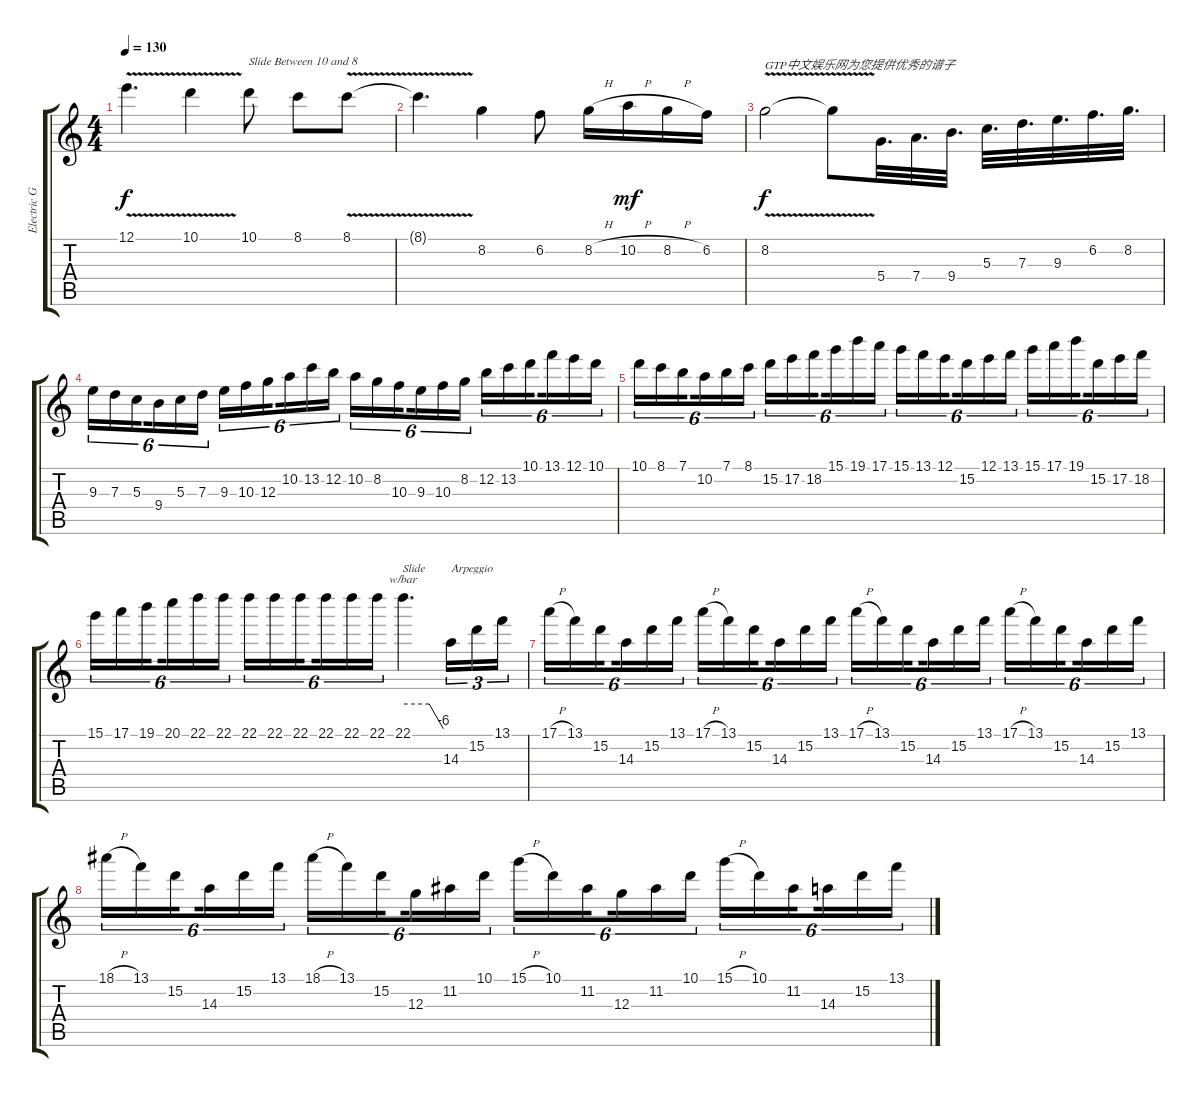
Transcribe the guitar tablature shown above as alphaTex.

\track ("Electric Guitar" "Electric G") {instrument distortionguitar}
\staff {score tabs}
\tuning (E4 B3 G3 D3 A2 E2) {hide}
\ts (4 4)
\tempo 130
\clef g2
\ks c
12.1{v}.4{d dy f} 10.1{v}.4 10.1.8{txt "Slide Between 10 and 8"} 8.1.8 8.1{v}.8 |
8.1{t}.4{d} 8.2.4 6.2.8 8.2{h}.16 10.2{h}.16{dy mf} 8.2{h}.16 6.2.16 |
8.2{v}.2{txt "GTP中文娱乐网为您提供优秀的谱子" dy f} 8.2{t}.8 5.4.32{d} 7.4.32{d} 9.4.32{d} 5.3.32{d} 7.3.32{d} 9.3.32{d} 6.2.32{d} 8.2.32{d} |
9.3.16{tu (6 4)} 7.3.16{tu (6 4)} 5.3.16{tu (6 4) beam splitsecondary} 9.4.16{tu (6 4)} 5.3.16{tu (6 4)} 7.3.16{tu (6 4)} 9.3.16{tu (6 4)} 10.3.16{tu (6 4)} 12.3.16{tu (6 4) beam splitsecondary} 10.2.16{tu (6 4)} 13.2.16{tu (6 4)} 12.2.16{tu (6 4)} 10.2.16{tu (6 4)} 8.2.16{tu (6 4)} 10.3.16{tu (6 4) beam splitsecondary} 9.3.16{tu (6 4)} 10.3.16{tu (6 4)} 8.2.16{tu (6 4)} 12.2.16{tu (6 4)} 13.2.16{tu (6 4)} 10.1.16{tu (6 4) beam splitsecondary} 13.1.16{tu (6 4)} 12.1.16{tu (6 4)} 10.1.16{tu (6 4)} |
10.1.16{tu (6 4)} 8.1.16{tu (6 4)} 7.1.16{tu (6 4) beam splitsecondary} 10.2.16{tu (6 4)} 7.1.16{tu (6 4)} 8.1.16{tu (6 4)} 15.2.16{tu (6 4)} 17.2.16{tu (6 4)} 18.2.16{tu (6 4) beam splitsecondary} 15.1.16{tu (6 4)} 19.1.16{tu (6 4)} 17.1.16{tu (6 4)} 15.1.16{tu (6 4)} 13.1.16{tu (6 4)} 12.1.16{tu (6 4) beam splitsecondary} 15.2.16{tu (6 4)} 12.1.16{tu (6 4)} 13.1.16{tu (6 4)} 15.1.16{tu (6 4)} 17.1.16{tu (6 4)} 19.1.16{tu (6 4) beam splitsecondary} 15.2.16{tu (6 4)} 17.2.16{tu (6 4)} 18.2.16{tu (6 4)} |
15.1.16{tu (6 4)} 17.1.16{tu (6 4)} 19.1.16{tu (6 4) beam splitsecondary} 20.1.16{tu (6 4)} 22.1.16{tu (6 4)} 22.1.16{tu (6 4)} 22.1.16{tu (6 4)} 22.1.16{tu (6 4)} 22.1.16{tu (6 4) beam splitsecondary} 22.1.16{tu (6 4)} 22.1.16{tu (6 4)} 22.1.16{tu (6 4)} 22.1.4{d tbe (custom default 0 0 39 0 60 -24) txt "Slide"} 14.3.16{tu (3 2) txt "Arpeggio"} 15.2.16{tu (3 2)} 13.1.16{tu (3 2)} |
17.1{h}.16{tu (6 4)} 13.1.16{tu (6 4)} 15.2.16{tu (6 4) beam splitsecondary} 14.3.16{tu (6 4)} 15.2.16{tu (6 4)} 13.1.16{tu (6 4)} 17.1{h}.16{tu (6 4)} 13.1.16{tu (6 4)} 15.2.16{tu (6 4) beam splitsecondary} 14.3.16{tu (6 4)} 15.2.16{tu (6 4)} 13.1.16{tu (6 4)} 17.1{h}.16{tu (6 4)} 13.1.16{tu (6 4)} 15.2.16{tu (6 4) beam splitsecondary} 14.3.16{tu (6 4)} 15.2.16{tu (6 4)} 13.1.16{tu (6 4)} 17.1{h}.16{tu (6 4)} 13.1.16{tu (6 4)} 15.2.16{tu (6 4) beam splitsecondary} 14.3.16{tu (6 4)} 15.2.16{tu (6 4)} 13.1.16{tu (6 4)} |
18.1{h}.16{tu (6 4)} 13.1.16{tu (6 4)} 15.2.16{tu (6 4) beam splitsecondary} 14.3.16{tu (6 4)} 15.2.16{tu (6 4)} 13.1.16{tu (6 4)} 18.1{h}.16{tu (6 4)} 13.1.16{tu (6 4)} 15.2.16{tu (6 4) beam splitsecondary} 12.3.16{tu (6 4)} 11.2.16{tu (6 4)} 10.1.16{tu (6 4)} 15.1{h}.16{tu (6 4)} 10.1.16{tu (6 4)} 11.2.16{tu (6 4) beam splitsecondary} 12.3.16{tu (6 4)} 11.2.16{tu (6 4)} 10.1.16{tu (6 4)} 15.1{h}.16{tu (6 4)} 10.1.16{tu (6 4)} 11.2.16{tu (6 4) beam splitsecondary} 14.3.16{tu (6 4)} 15.2.16{tu (6 4)} 13.1.16{tu (6 4)}
